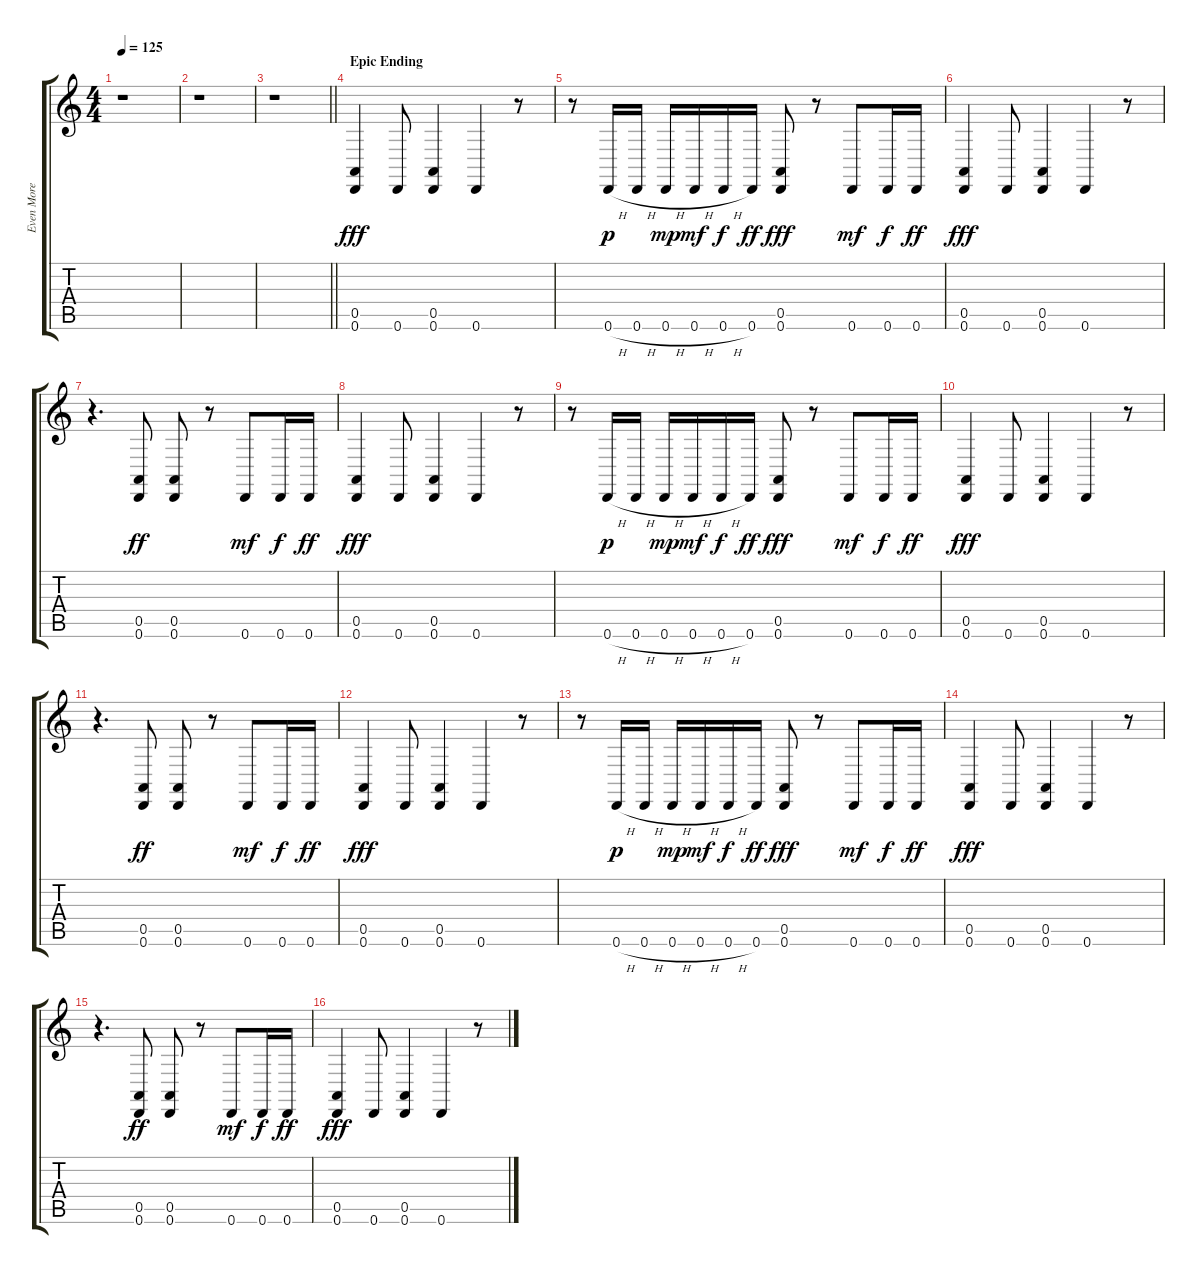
\track ("Even More Dope Sound Effects" "Even More ") {instrument melodictom}
\staff {score tabs}
\tuning (E4 B3 G3 D3 A2 D2) {hide}
\ts (4 4)
\tempo 125
\clef g2
\ks c
r.1{dy fff} |
r.1 |
\barLineRight lightlight
r.1 |
\section ("" "Epic Ending")
(0.5 0.6).4{volume 0 instrument melodictom} 0.6.8{volume 16} (0.5 0.6).4 0.6.4 r.8 |
r.8 0.6{h}.16{dy p} 0.6{h}.16 0.6{h}.16{dy mp} 0.6{h}.16{dy mf} 0.6{h}.16{dy f} 0.6.16{dy ff} (0.5 0.6).8{dy fff} r.8 0.6.8{dy mf} 0.6.16{dy f} 0.6.16{dy ff} |
(0.5 0.6).4{dy fff} 0.6.8 (0.5 0.6).4 0.6.4 r.8 |
r.4{d} (0.5 0.6).8{dy ff} (0.5 0.6).8 r.8 0.6.8{dy mf} 0.6.16{dy f} 0.6.16{dy ff} |
(0.5 0.6).4{dy fff} 0.6.8 (0.5 0.6).4 0.6.4 r.8 |
r.8 0.6{h}.16{dy p} 0.6{h}.16 0.6{h}.16{dy mp} 0.6{h}.16{dy mf} 0.6{h}.16{dy f} 0.6.16{dy ff} (0.5 0.6).8{dy fff} r.8 0.6.8{dy mf} 0.6.16{dy f} 0.6.16{dy ff} |
(0.5 0.6).4{dy fff} 0.6.8 (0.5 0.6).4 0.6.4 r.8 |
r.4{d} (0.5 0.6).8{dy ff} (0.5 0.6).8 r.8 0.6.8{dy mf} 0.6.16{dy f} 0.6.16{dy ff} |
(0.5 0.6).4{dy fff} 0.6.8 (0.5 0.6).4 0.6.4 r.8 |
r.8 0.6{h}.16{dy p} 0.6{h}.16 0.6{h}.16{dy mp} 0.6{h}.16{dy mf} 0.6{h}.16{dy f} 0.6.16{dy ff} (0.5 0.6).8{dy fff} r.8 0.6.8{dy mf} 0.6.16{dy f} 0.6.16{dy ff} |
(0.5 0.6).4{dy fff} 0.6.8 (0.5 0.6).4 0.6.4 r.8 |
r.4{d} (0.5 0.6).8{dy ff} (0.5 0.6).8 r.8 0.6.8{dy mf} 0.6.16{dy f} 0.6.16{dy ff} |
(0.5 0.6).4{dy fff} 0.6.8 (0.5 0.6).4 0.6.4 r.8
